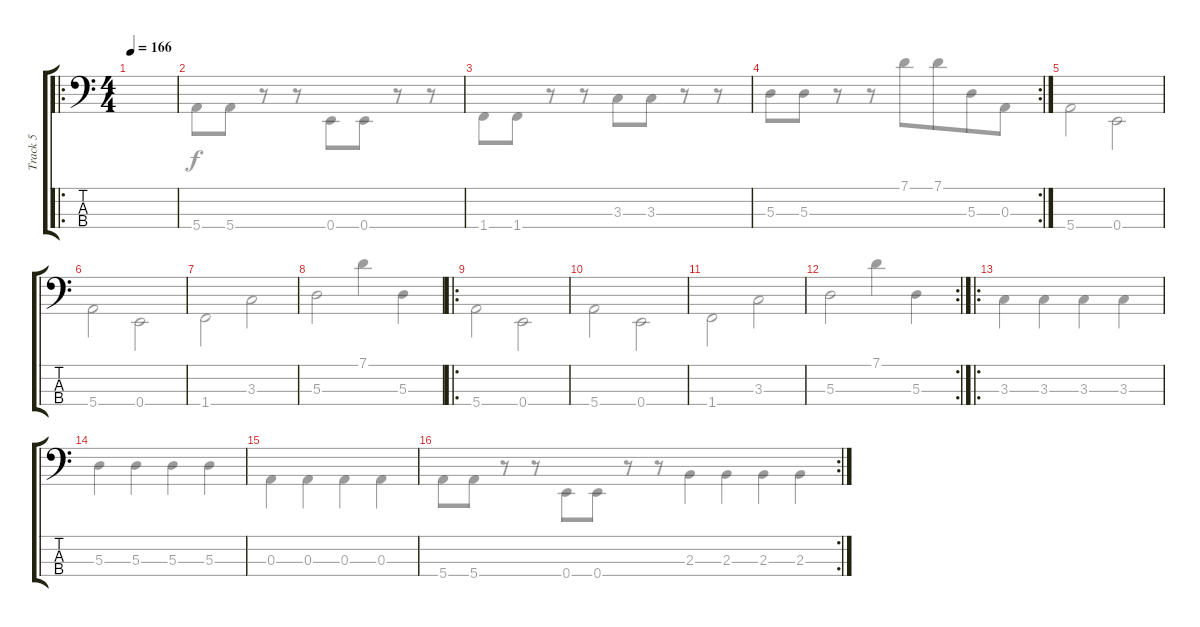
\track ("Track 5" "Track 5") {instrument electricbassfinger}
\staff {score tabs}
\tuning (G2 D2 A1 E1) {hide}
\voice
\ro
\ts (4 4)
\tempo 166
\clef f4
\ks c
|
|
|
\rc 2
|
|
|
|
|
\ro
|
|
|
\rc 2
|
\ro
|
|
|
\rc 2
\voice
\clef f4
\ks c
5.4.8{dy f} 5.4.8 r.8 r.8 0.4.8 0.4.8 r.8 r.8 |
5.4.8 5.4.8 r.8 r.8 0.4.8 0.4.8 r.8 r.8 |
1.4.8 1.4.8 r.8 r.8 3.3.8 3.3.8 r.8 r.8 |
5.3.8 5.3.8 r.8 r.8 7.1.8 7.1.8{beam merge} 5.3.8 0.3.8 |
5.4.2 0.4.2 |
5.4.2 0.4.2 |
1.4.2 3.3.2 |
5.3.2 7.1.4 5.3.4 |
5.4.2 0.4.2 |
5.4.2 0.4.2 |
1.4.2 3.3.2 |
5.3.2 7.1.4 5.3.4 |
3.3.4 3.3.4 3.3.4 3.3.4 |
5.3.4 5.3.4 5.3.4 5.3.4 |
0.3.4 0.3.4 0.3.4 0.3.4 |
2.3.4 2.3.4 2.3.4 2.3.4
